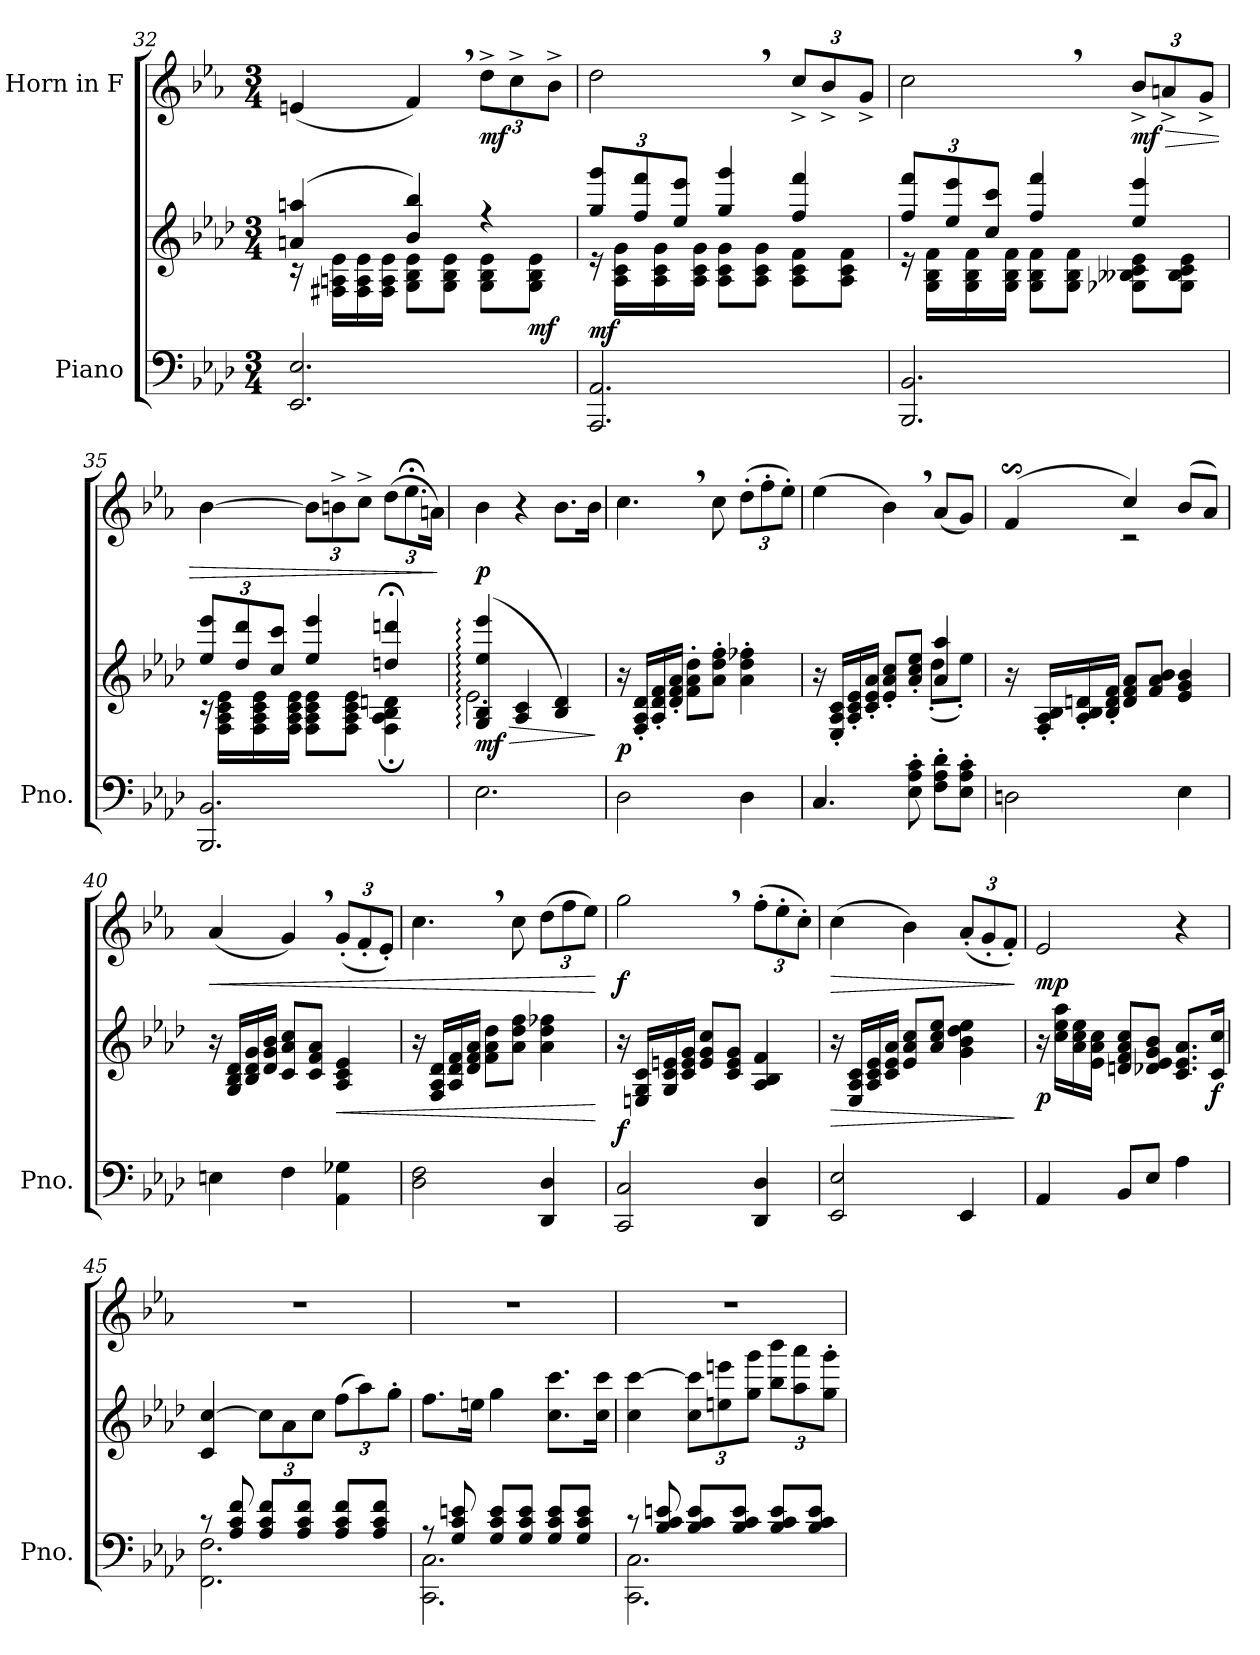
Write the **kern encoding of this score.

**kern	**kern	**dynam	**kern	**dynam
*part2	*part2	*part2	*part1	*part1
*staff3	*staff2	*staff2/3	*staff1	*staff1
*I"Piano	*	*	*I"Horn in F	*
*I'Pno.	*	*	*	*
*clefF4	*clefG2	*	*clefG2	*
*	*	*	*ITrd4c7	*
*k[b-e-a-d-]	*k[b-e-a-d-]	*	*k[b-e-a-d-]	*
*M3/4	*M3/4	*	*M3/4	*
=32	=32	=32	=32	=32
*	*^	*	*	*
2.EE-/ 2.E-/	(>4an/ 4aan/	16r	.	(<4An/	.
.	.	16F#X\ 16An\ 16e-\LL	.	.	.
.	.	16F#\ 16A\ 16e-\	.	.	.
.	.	16F#\ 16A\ 16e-\JJ	.	.	.
.	4b-/ 4bb-/)	8G\ 8B-\ 8e-\L	.	4B-,/)	.
.	.	8G\ 8B-\ 8e-\J	.	.	.
*	*	*	*	*Xbrackettup	*
!	!	!	!	!	!LO:DY:b
.	4r	8G\ 8B-\ 8e-\L	.	12g^\L	mf
.	.	.	.	12f^\	.
!	!	!	!LO:DY:b	!	!
.	.	8G\ 8B-\ 8e-\J	mf	.	.
.	.	.	.	12e-^\J	.
=33	=33	=33	=33	=33	=33
*	*Xbrackettup	*	*	*	*
!	!	!	!LO:DY:b	!	!
2.AAA-/ 2.AA-/	12gg/ 12ggg/L	16r	mf	2g,\	.
.	.	16A-\ 16c\ 16g\LL	.	.	.
.	12ff/ 12fff/	.	.	.	.
.	.	16A-\ 16c\ 16g\	.	.	.
.	12ee-/ 12eee-/J	.	.	.	.
.	.	16A-\ 16c\ 16g\JJ	.	.	.
.	4gg/ 4ggg/	8A-\ 8c\ 8g\L	.	.	.
.	.	8A-\ 8c\ 8g\J	.	.	.
.	4ff/ 4fff/	8A-\ 8c\ 8f\L	.	12f^/L	.
.	.	.	.	12e-^/	.
.	.	8A-\ 8c\ 8f\J	.	.	.
.	.	.	.	12c^/J	.
!!LO:LB:g=z
=34	=34	=34	=34	=34	=34
2.BBB-/ 2.BB-/	12ff/ 12fff/L	16r	.	2f,\	.
.	.	16G\ 16B-\ 16f\LL	.	.	.
.	12ee-/ 12eee-/	.	.	.	.
.	.	16G\ 16B-\ 16f\	.	.	.
.	12cc/ 12ccc/J	.	.	.	.
.	.	16G\ 16B-\ 16f\JJ	.	.	.
.	4ff/ 4fff/	8G\ 8B-\ 8f\L	.	.	.
.	.	8G\ 8B-\ 8f\J	.	.	.
!	!	!	!	!	!LO:HP:b
!	!	!	!	!	!LO:DY:n=1:b
.	4ee-/ 4eee-/	8G-X\ 8B--X\ 8c\ 8e-\L	.	12e-^/L	> mf
.	.	.	.	12dn^/	.
.	.	8G-\ 8B--\ 8c\ 8e-\J	.	.	.
.	.	.	.	12c^/J	.
=35	=35	=35	=35	=35	=35
2.BBB-/ 2.BB-/	12ee-/ 12eee-/L	16r	.	[4e-\	.
.	.	16F\ 16A-\ 16c\ 16e-\LL	.	.	.
.	12dd-/ 12ddd-/	.	.	.	.
.	.	16F\ 16A-\ 16c\ 16e-\	.	.	.
.	12cc/ 12ccc/J	.	.	.	.
.	.	16F\ 16A-\ 16c\ 16e-\JJ	.	.	.
.	4ee-/ 4eee-/	8F\ 8A-\ 8c\ 8e-\L	.	12e-\L]	.
.	.	.	.	12en^\	.
.	.	8F\ 8A-\ 8c\ 8e-\J	.	.	.
.	.	.	.	12f^\J	.
.	4ddn/;< 4dddn/;<	4F\; 4A-\; 4B-\; 4dn\;	.	(>12g\L	.
.	.	.	.	12.a-;<\	.
.	.	.	.	24dn\Jk)	.
*	*v	*v	*	*	*
.	.	.	.	]
=36	=36	=36	=36	=36
!	!	!LO:HP:b	!	!
*	*^	*	*	*
!	!	!	!LO:DY:n=1:b	!	!LO:DY:b
2.E-:\	(>4G/: 4B-/: 4ee-/: 4eee-/:	2.e-:\	> mf	4e-\	p
.	4A-/ 4c/	.	.	4r	.
.	4B-/ 4d-/)	.	.	8.e-\L	.
.	.	.	.	16e-\Jk	.
*	*v	*v	*	*	*
.	.	]	.	.
=37	=37	=37	=37	=37
!	!	!LO:DY:b	!	!
2D-\	16r	p	4.f,\	.
.	16F/' 16A-/' 16d-/'LL	.	.	.
.	16A-/' 16d-/' 16f/'	.	.	.
.	16d-/' 16f/' 16a-/'JJ	.	.	.
.	8f\' 8a-\' 8dd-\'L	.	.	.
.	8a-\' 8dd-\' 8ff\'J	.	8f\	.
4D-\	4a-\' 4dd-\' 4ff-X\'	.	(>12g'\L	.
.	.	.	12b-'\	.
.	.	.	12a-'\J)	.
!!LO:LB:g=z
=38	=38	=38	=38	=38
*	*^	*	*	*
4.C/	16r	2ryy	.	(>4a-\	.
.	16E-/' 16A-/' 16c/'LL	.	.	.	.
.	16A-/' 16c/' 16e-/'	.	.	.	.
.	16c/' 16e-/' 16a-/'JJ	.	.	.	.
.	8e-/' 8a-/' 8cc/'L	.	.	4e-,\)	.
8E-\' 8A-\' 8c\'	8a-/' 8cc/' 8ee-/'J	.	.	.	.
8F\' 8A-\' 8d-\'L	4a-/ 4aa-/	(<8dd-'\L	.	(<8d-/L	.
8E-\' 8A-\' 8c\'J	.	8ee-'\J)	.	8c/J)	.
*	*v	*v	*	*	*
=39	=39	=39	=39	=39
*	*	*	*^	*
2Dn\	16r	.	(<4B-s$SS/	16c!/LLyy	.
.	16F/' 16A-/' 16B-/'LL	.	.	16B-!/yy	.
.	16A-/' 16B-/' 16dn/'	.	.	16An!/yy	.
.	16B-/' 16d/' 16f/'JJ	.	.	16B-!/JJyy	.
.	8d/ 8f/ 8a-/L	.	4f/)	2r	.
.	8f/ 8a-/ 8b-/J	.	.	.	.
4E-\	4e-/ 4g/ 4b-/	.	(>8e-/L	.	.
.	.	.	8d-/J)	.	.
*	*	*	*v	*v	*
=40	=40	=40	=40	=40
!	!	!	!	!LO:HP:b
4En\	16r	.	(<4d-/	<
.	16G/ 16B-/ 16d-/LL	.	.	.
.	16B-/ 16d-/ 16g/	.	.	.
.	16d-/ 16g/ 16b-/JJ	.	.	.
4F\	8c/ 8a-/ 8cc/L	.	4c,/)	.
.	8c/ 8f/ 8a-/J	.	.	.
!	!	!LO:HP:b	!	!
4AA-\ 4G-X\	4A-/ 4c/ 4e-/	<	(<12c'/L	.
.	.	.	12B-'/	.
.	.	.	12A-'/J)	.
=41	=41	=41	=41	=41
2D-\ 2F\	16r	.	4.f,\	.
.	16F/ 16A-/ 16d-/LL	.	.	.
.	16A-/ 16d-/ 16f/	.	.	.
.	16d-/ 16f/ 16a-/JJ	.	.	.
.	8f\ 8a-\ 8dd-\L	.	.	.
.	8a-\ 8dd-\ 8ff\J	.	8f\	.
4DD-/ 4D-/	4a-\ 4dd-\ 4ff-X\	.	(>12g\L	.
.	.	.	12b-\	.
.	.	.	12a-\J)	.
.	.	[	.	[
!!LO:LB:g=z
=42	=42	=42	=42	=42
!	!	!LO:DY:b	!	!LO:DY:b
2CC/ 2C/	16r	f	2cc,\	f
.	16En/ 16G/ 16c/LL	.	.	.
.	16G/ 16c/ 16en/	.	.	.
.	16c/ 16e/ 16g/JJ	.	.	.
.	8e/ 8g/ 8cc/L	.	.	.
.	8c/ 8e/ 8g/J	.	.	.
4DD-/ 4D-/	4A-/ 4B-/ 4f/	.	(>12b-'\L	.
.	.	.	12a-'\	.
.	.	.	12f'\J)	.
=43	=43	=43	=43	=43
!	!	!LO:HP:b	!	!LO:HP:b
2EE-/ 2E-/	16r	>	(>4f\	>
.	16E-/ 16A-/ 16c/LL	.	.	.
.	16A-/ 16c/ 16e-/	.	.	.
.	16c/ 16e-/ 16a-/JJ	.	.	.
.	8e-/ 8a-/ 8cc/L	.	4e-\)	.
.	8a-/ 8cc/ 8ee-/J	.	.	.
4EE-/	4g\ 4b-\ 4dd-\ 4ee-\	.	(<12d-'/L	.
.	.	.	12c'/	.
.	.	.	12B-'/J)	.
.	.	]	.	]
=44	=44	=44	=44	=44
!	!	!LO:DY:b	!	!LO:DY:b
4AA-/	16r	p	2A-/	mp
.	16cc\ 16ee-\ 16aa-\LL	.	.	.
.	16a-\ 16cc\ 16ee-\	.	.	.
.	16e-\ 16a-\ 16cc\JJ	.	.	.
8BB-/L	8dn/ 8f/ 8a-/ 8cc/L	.	.	.
8E-/J	8d-X/ 8e-/ 8g/ 8b-/J	.	.	.
4A-\	8.c/ 8.e-/ 8.a-/L	.	4r	.
!	!	!LO:DY:b	!	!
.	16c/ 16cc/Jk	f	.	.
=45	=45	=45	=45	=45
*^	*	*	*	*
8r	2.FF\ 2.F\	4c/ [4cc/	.	2.r	.
8A-/ 8c/ 8f/	.	.	.	.	.
8A-/ 8c/ 8f/L	.	12cc\L]	.	.	.
.	.	12a-\	.	.	.
8A-/ 8c/ 8f/J	.	.	.	.	.
.	.	12cc\J	.	.	.
8A-/ 8c/ 8f/L	.	(>12ff\L	.	.	.
.	.	12aa-\)	.	.	.
8A-/ 8c/ 8f/J	.	.	.	.	.
.	.	12gg'\J	.	.	.
!!LO:PB:g=z
=46	=46	=46	=46	=46	=46
8r	2.CC\ 2.C\	8.ff\L	.	2.r	.
8G/ 8c/ 8en/	.	.	.	.	.
.	.	16een\Jk	.	.	.
8G/ 8c/ 8e/L	.	4gg\	.	.	.
8G/ 8c/ 8e/J	.	.	.	.	.
8G/ 8c/ 8e/L	.	8.cc\ 8.ccc\L	.	.	.
8G/ 8c/ 8e/J	.	.	.	.	.
.	.	16cc\ 16ccc\Jk	.	.	.
=47	=47	=47	=47	=47	=47
8r	2.CC\ 2.C\	4cc\ [4ccc\	.	2.r	.
8B-/ 8c/ 8en/	.	.	.	.	.
8B-/ 8c/ 8e/L	.	12cc\ 12ccc\]L	.	.	.
.	.	12een\ 12eeen\	.	.	.
8B-/ 8c/ 8e/J	.	.	.	.	.
.	.	12gg\ 12ggg\J	.	.	.
8B-/ 8c/ 8e/L	.	12bb-\ 12bbb-\L	.	.	.
.	.	12aa-\ 12aaa-\	.	.	.
8B-/ 8c/ 8e/J	.	.	.	.	.
.	.	12gg\' 12ggg\'J	.	.	.
*v	*v	*	*	*	*
=	=	=	=	=
*-	*-	*-	*-	*-
